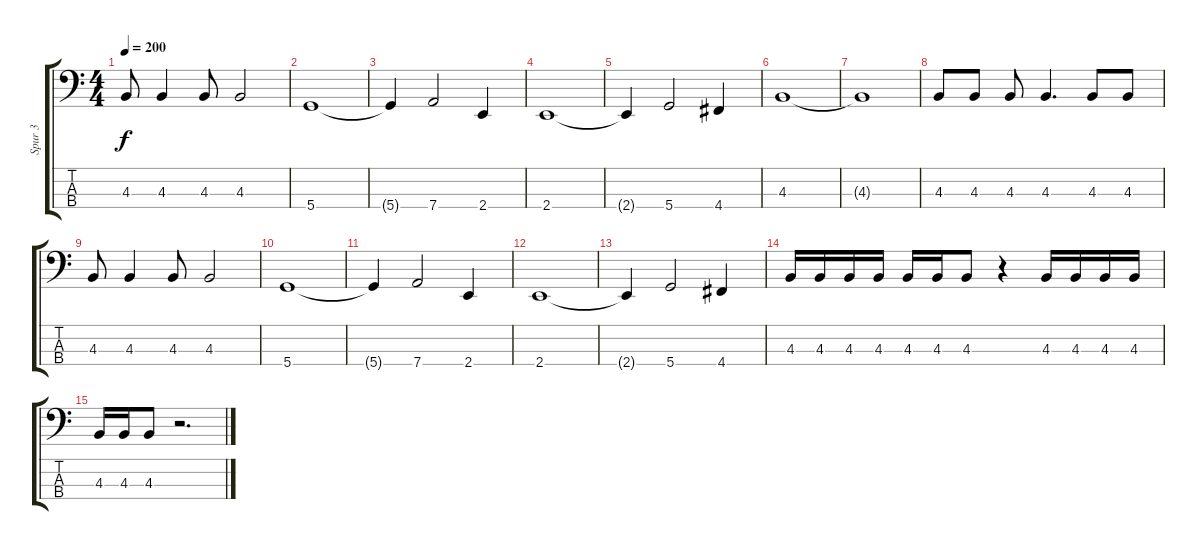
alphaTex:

\track ("Spur 3" "Spur 3") {instrument electricbassfinger}
\staff {score tabs}
\tuning (F2 C2 G1 D1) {hide}
\ts (4 4)
\tempo 200
\clef f4
\ks c
4.3.8{dy f} 4.3.4 4.3.8 4.3.2 |
5.4.1 |
5.4{t}.4 7.4.2 2.4.4 |
2.4.1 |
2.4{t}.4 5.4.2 4.4.4 |
4.3.1 |
4.3{t}.1 |
4.3.8 4.3.8 4.3.8 4.3.4{d} 4.3.8 4.3.8 |
4.3.8 4.3.4 4.3.8 4.3.2 |
5.4.1 |
5.4{t}.4 7.4.2 2.4.4 |
2.4.1 |
2.4{t}.4 5.4.2 4.4.4 |
4.3.16 4.3.16 4.3.16 4.3.16 4.3.16 4.3.16 4.3.8 r.4 4.3.16 4.3.16 4.3.16 4.3.16 |
4.3.16 4.3.16 4.3.8 r.2{d}
